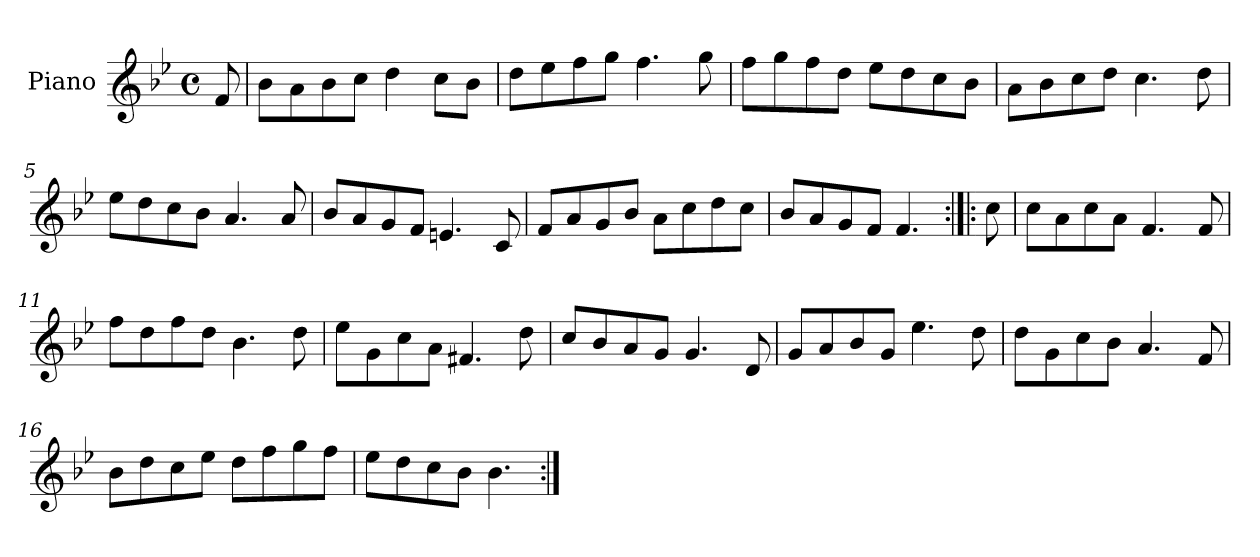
**kern
*part1
*staff1
*I"Piano
*I'Pno.
*clefG2
*k[b-e-]
*M4/4
*met(c)
=
8f/
=1
8b-\L
8a\
8b-\
8cc\J
4dd\
8cc\L
8b-\J
=2
8dd\L
8ee-\
8ff\
8gg\J
4.ff\
8gg\
=3
8ff\L
8gg\
8ff\
8dd\J
8ee-\L
8dd\
8cc\
8b-\J
=4
8a\L
8b-\
8cc\
8dd\J
4.cc\
8dd\
=5
8ee-\L
8dd\
8cc\
8b-\J
4.a/
8a/
!!LO:LB:g=z
=6
8b-/L
8a/
8g/
8f/J
4.en/
8c/
=7
8f/L
8a/
8g/
8b-/J
8a\L
8cc\
8dd\
8cc\J
=8
8b-/L
8a/
8g/
8f/J
4.f/
=9:|!|:
8cc\
=10
8cc\L
8a\
8cc\
8a\J
4.f/
8f/
=11
8ff\L
8dd\
8ff\
8dd\J
4.b-\
8dd\
!!LO:LB:g=z
=12
8ee-\L
8g\
8cc\
8a\J
4.f#X/
8dd\
=13
8cc/L
8b-/
8a/
8g/J
4.g/
8d/
=14
8g/L
8a/
8b-/
8g/J
4.ee-\
8dd\
=15
8dd\L
8g\
8cc\
8b-\J
4.a/
8f/
=16
8b-\L
8dd\
8cc\
8ee-\J
8dd\L
8ff\
8gg\
8ff\J
!!LO:LB:g=z
=17
8ee-\L
8dd\
8cc\
8b-\J
4.b-\
=:|!
*-
